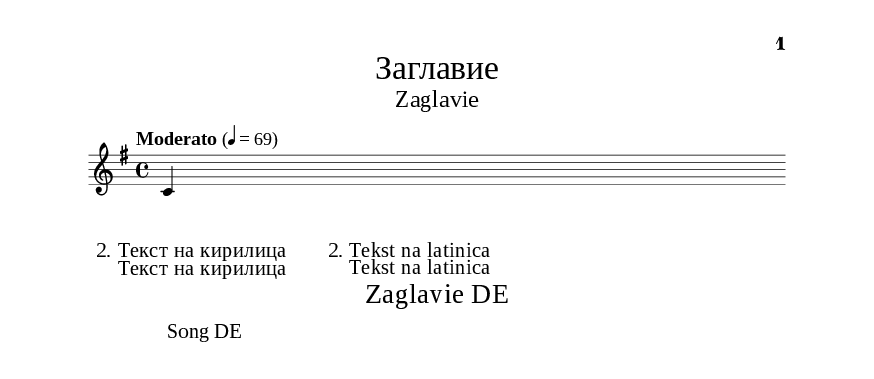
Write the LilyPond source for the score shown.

\version "2.24.3"

% include paper part and global functions
\include "include/globals.ily"

\bookpart {
  \include "include/bookpart-paper.ily"
  \score {
    \include "include/score-layout.ily"

    \new Voice \relative c' {
      \clef treble
      \key g \major
      \time 4/4
      \tempoFunc "Moderato" 4 "69"
      \autoBeamOff
      c % notes here
    }

    \addlyrics {}
    \addlyrics {}

    \header {
      title = \titleFunc "Заглавие" "Zaglavie"
    }

    \midi{}

  } % score

  \markup \fontsize #bgCoupletFontSize {
    \hspace #1
    \override #`(baseline-skip . ,bgCoupletBaselineSkip)
    \column {
      \line { 2. Текст на кирилица }
      \line {   "   " Текст на кирилица }
    }

    \hspace #5
    \override #`(baseline-skip . ,bgCoupletBaselineSkip)
    \column {
      \line { 2. Tekst na latinica }
      \line {   "   " Tekst na latinica }
    } %column
  } % markup

  % include foreign translation(s) of the song
  \version "2.24.3"

\markup \fill-line { \fontsize #deTitleFontSize "Zaglavie DE" }
\markup \null
\markup \null
\markup \fontsize #deCoupletFontSize {
  \hspace #10
  \override #`(baseline-skip . ,deCoupletBaselineSkip)

  \column {
    \line { " Song DE" }

  }
}


} % bookpart

% Più mosso
%
